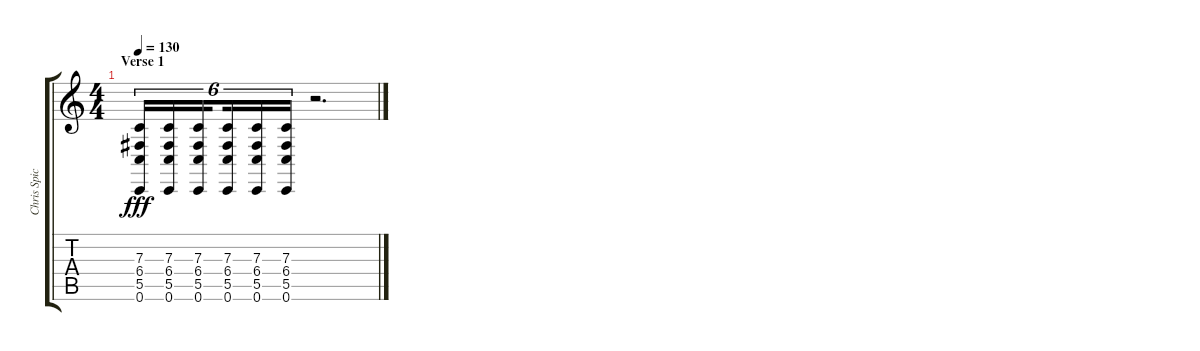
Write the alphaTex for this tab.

\track ("Chris Spicuzza" "Chris Spic") {instrument pad6metallic}
\staff {score tabs}
\tuning (D4 A3 F3 C3 G2 C2) {hide}
\ts (4 4)
\section ("" "Verse 1")
\tempo 130
\clef g2
\ks c
(7.3 6.4 5.5 0.6).16{tu (6 4) dy fff} (7.3 6.4 5.5 0.6).16{tu (6 4)} (7.3 6.4 5.5 0.6).16{tu (6 4) beam splitsecondary} (7.3 6.4 5.5 0.6).16{tu (6 4)} (7.3 6.4 5.5 0.6).16{tu (6 4)} (7.3 6.4 5.5 0.6).16{tu (6 4)} r.2{d}
